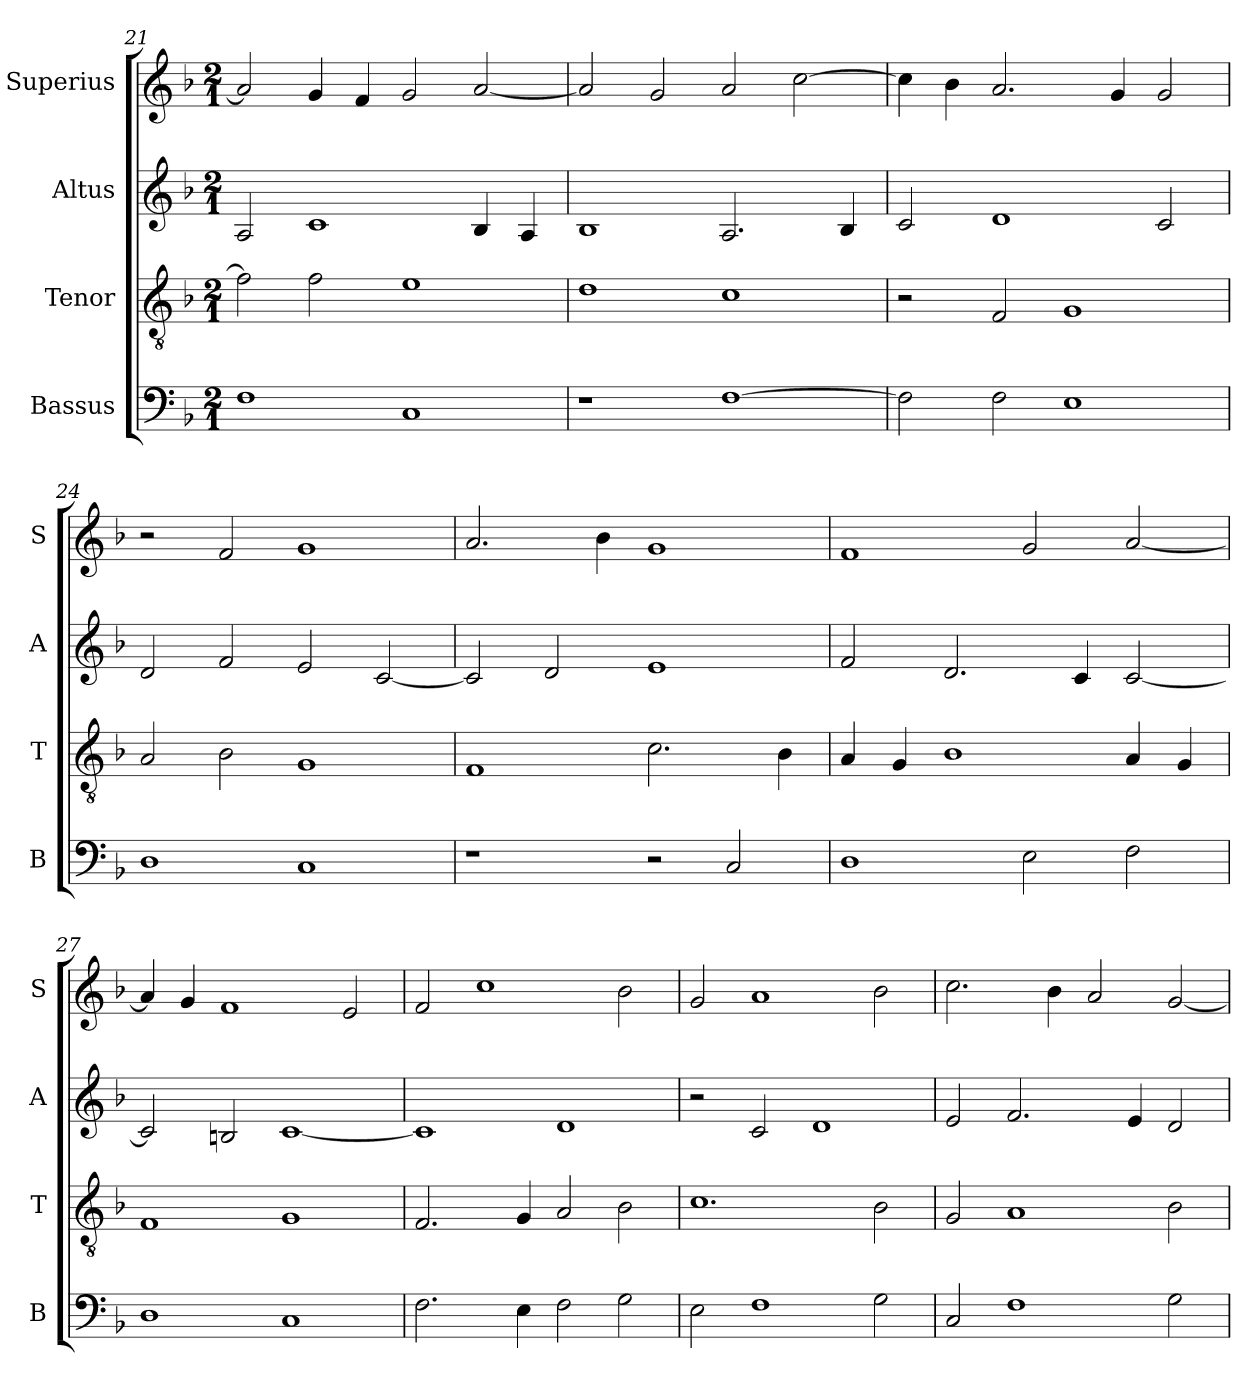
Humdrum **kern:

**kern	**kern	**kern	**kern
*part4	*part3	*part2	*part1
*staff4	*staff3	*staff2	*staff1
*I"Bassus	*I"Tenor	*I"Altus	*I"Superius
*I'B	*I'T	*I'A	*I'S
*clefF4	*clefGv2	*clefG2	*clefG2
*k[b-]	*k[b-]	*k[b-]	*k[b-]
*F:	*F:	*F:	*F:
*M2/1	*M2/1	*M2/1	*M2/1
=21	=21	=21	=21
1F	2f]	2A	2a]
.	2f	1c	4g
.	.	.	4f
1C	1e	.	2g
.	.	4B-	[2a
.	.	4A	.
=22	=22	=22	=22
1r	1d	1B-	2a]
.	.	.	2g
[1F	1c	2.A	2a
.	.	.	[2cc
.	.	4B-	.
=23	=23	=23	=23
2F]	2r	2c	4cc]
.	.	.	4b-
2F	2F	1d	2.a
1E	1G	.	.
.	.	.	4g
.	.	2c	2g
=24	=24	=24	=24
1D	2A	2d	2r
.	2B-	2f	2f
1C	1G	2e	1g
.	.	[2c	.
=25	=25	=25	=25
1r	1F	2c]	2.a
.	.	2d	.
.	.	.	4b-
2r	2.c	1e	1g
2C	.	.	.
.	4B-	.	.
=26	=26	=26	=26
1D	4A	2f	1f
.	4G	.	.
.	1B-	2.d	.
2E	.	.	2g
.	.	4c	.
2F	4A	[2c	[2a
.	4G	.	.
=27	=27	=27	=27
1D	1F	2c]	4a]
.	.	.	4g
.	.	2Bn	1f
1C	1G	[1c	.
.	.	.	2e
=28	=28	=28	=28
2.F	2.F	1c]	2f
.	.	.	1cc
4E	4G	.	.
2F	2A	1d	.
2G	2B-	.	2b-
=29	=29	=29	=29
2E	1.c	2r	2g
1F	.	2c	1a
.	.	1d	.
2G	2B-	.	2b-
=30	=30	=30	=30
2C	2G	2e	2.cc
1F	1A	2.f	.
.	.	.	4b-
.	.	.	2a
.	.	4e	.
2G	2B-	2d	[2g
=	=	=	=
*-	*-	*-	*-
